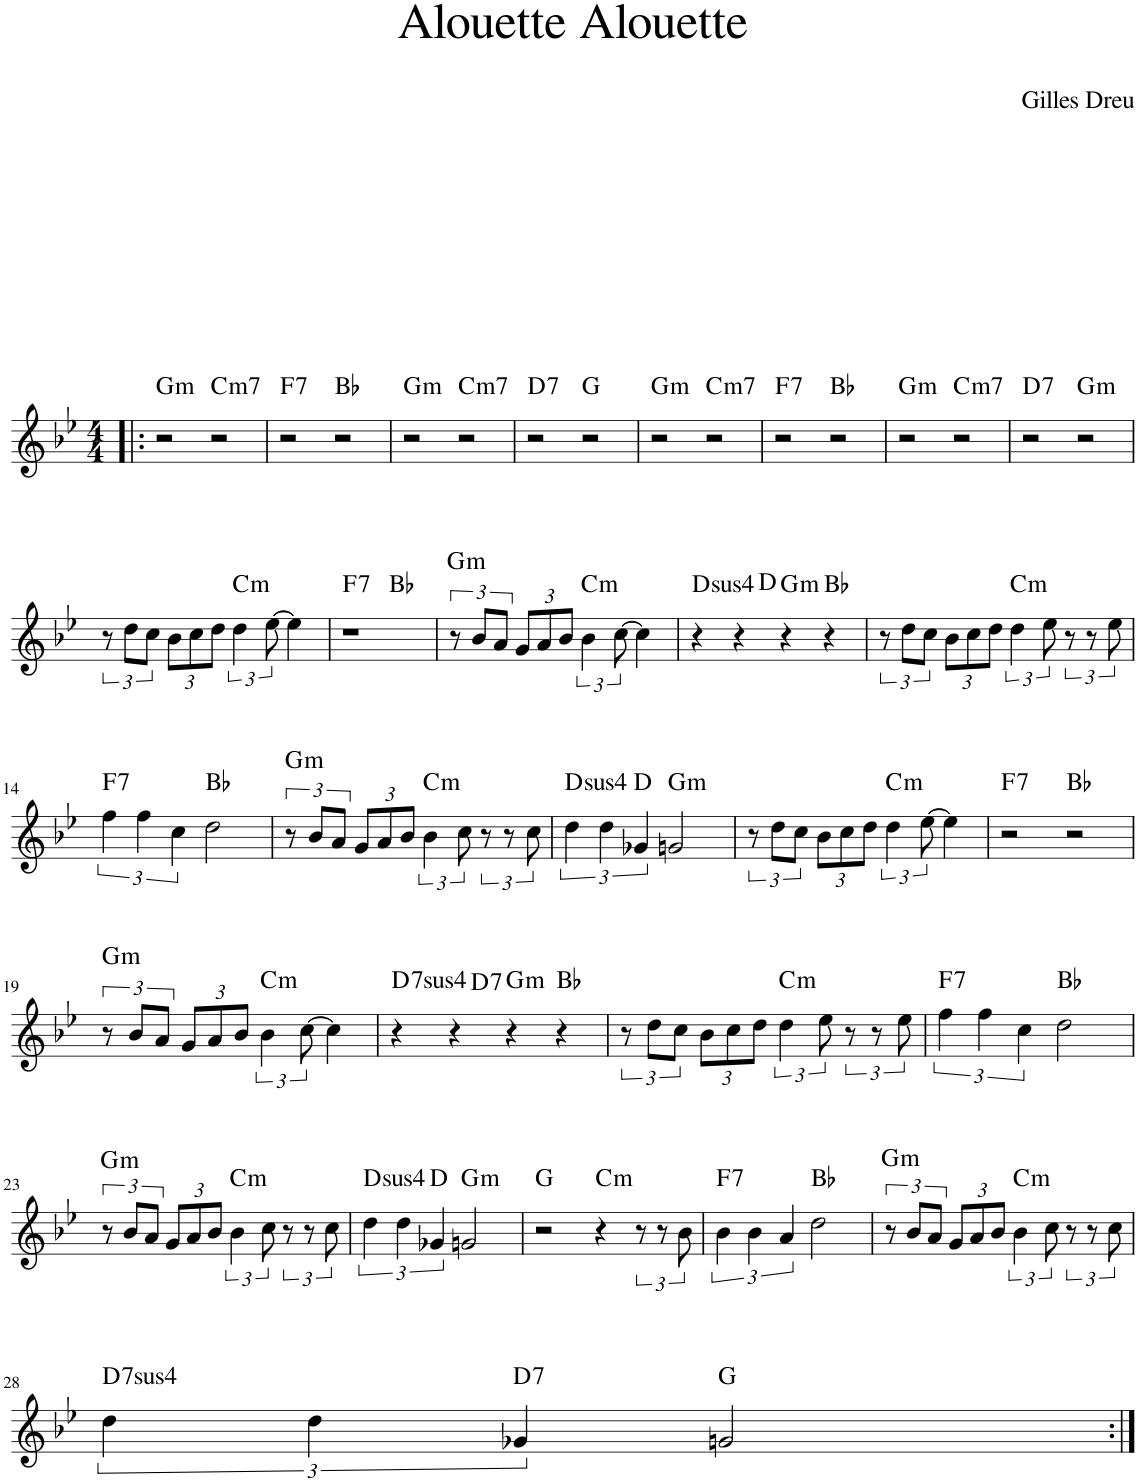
**kern	**harte
*part1	*part1
*staff1	*
*I"Piano	*
*I'Pno.	*
*clefG2	*
*k[b-e-]	*
*M4/4	*
=1!|:	=1!|:
!	!LO:H:kt=m
2r	G:min
!	!LO:H:kt=m7
2r	C:min7
=2	=2
!	!LO:H:kt=7
2r	F:7
2r	Bb:maj
=3	=3
!	!LO:H:kt=m
2r	G:min
!	!LO:H:kt=m7
2r	C:min7
=4	=4
!	!LO:H:kt=7
2r	D:7
2r	G:maj
=5	=5
!	!LO:H:kt=m
2r	G:min
!	!LO:H:kt=m7
2r	C:min7
=6	=6
!	!LO:H:kt=7
2r	F:7
2r	Bb:maj
=7	=7
!	!LO:H:kt=m
2r	G:min
!	!LO:H:kt=m7
2r	C:min7
=8	=8
!	!LO:H:kt=7
2r	D:7
!	!LO:H:kt=m
2r	G:min
!!LO:LB:g=z
=9	=9
12r	.
12dd\L	.
12cc\J	.
*Xbrackettup	*
12b-\L	.
12cc\	.
12dd\J	.
*brackettup	*
!	!LO:H:kt=m
6dd\	C:min
[12ee-\	.
4ee-\]	.
=10	=10
!	!LO:H:kt=7
*^	*
1r	2ryy	F:7
.	2ryy	Bb:maj
=11	=11	=11
!	!	!LO:H:kt=m
*v	*v	*
12r	G:min
12b-/L	.
12a/J	.
*Xbrackettup	*
12g/L	.
12a/	.
12b-/J	.
*brackettup	*
!	!LO:H:kt=m
6b-\	C:min
[12cc\	.
4cc\]	.
=12	=12
!	!LO:H:kt=4
4r	D:sus4
4r	D:maj
!	!LO:H:kt=m
4r	G:min
4r	Bb:maj
=13	=13
12r	.
12dd\L	.
12cc\J	.
*Xbrackettup	*
12b-\L	.
12cc\	.
12dd\J	.
*brackettup	*
!	!LO:H:kt=m
6dd\	C:min
12ee-\	.
12r	.
12r	.
12ee-\	.
!!LO:LB:g=z
=14	=14
!	!LO:H:kt=7
6ff\	F:7
6ff\	.
6cc\	.
2dd\	Bb:maj
=15	=15
!	!LO:H:kt=m
12r	G:min
12b-/L	.
12a/J	.
*Xbrackettup	*
12g/L	.
12a/	.
12b-/J	.
*brackettup	*
!	!LO:H:kt=m
6b-\	C:min
12cc\	.
12r	.
12r	.
12cc\	.
=16	=16
!	!LO:H:kt=4
6dd\	D:sus4
6dd\	.
6g-X/	D:maj
!	!LO:H:kt=m
2gn/	G:min
=17	=17
12r	.
12dd\L	.
12cc\J	.
*Xbrackettup	*
12b-\L	.
12cc\	.
12dd\J	.
*brackettup	*
!	!LO:H:kt=m
6dd\	C:min
[12ee-\	.
4ee-\]	.
=18	=18
!	!LO:H:kt=7
2r	F:7
2r	Bb:maj
!!LO:LB:g=z
=19	=19
!	!LO:H:kt=m
12r	G:min
12b-/L	.
12a/J	.
*Xbrackettup	*
12g/L	.
12a/	.
12b-/J	.
*brackettup	*
!	!LO:H:kt=m
6b-\	C:min
[12cc\	.
4cc\]	.
=20	=20
!	!LO:H:kt=74
4r	D:sus4(7)
!	!LO:H:kt=7
4r	D:7
!	!LO:H:kt=m
4r	G:min
4r	Bb:maj
=21	=21
12r	.
12dd\L	.
12cc\J	.
*Xbrackettup	*
12b-\L	.
12cc\	.
12dd\J	.
*brackettup	*
!	!LO:H:kt=m
6dd\	C:min
12ee-\	.
12r	.
12r	.
12ee-\	.
=22	=22
!	!LO:H:kt=7
6ff\	F:7
6ff\	.
6cc\	.
2dd\	Bb:maj
!!LO:LB:g=z
=23	=23
!	!LO:H:kt=m
12r	G:min
12b-/L	.
12a/J	.
*Xbrackettup	*
12g/L	.
12a/	.
12b-/J	.
*brackettup	*
!	!LO:H:kt=m
6b-\	C:min
12cc\	.
12r	.
12r	.
12cc\	.
=24	=24
!	!LO:H:kt=4
6dd\	D:sus4
6dd\	.
6g-X/	D:maj
!	!LO:H:kt=m
2gn/	G:min
=25	=25
2r	G:maj
!	!LO:H:kt=m
4r	C:min
12r	.
12r	.
12b-\	.
=26	=26
!	!LO:H:kt=7
6b-\	F:7
6b-\	.
6a/	.
2dd\	Bb:maj
=27	=27
!	!LO:H:kt=m
12r	G:min
12b-/L	.
12a/J	.
*Xbrackettup	*
12g/L	.
12a/	.
12b-/J	.
*brackettup	*
!	!LO:H:kt=m
6b-\	C:min
12cc\	.
12r	.
12r	.
12cc\	.
!!LO:LB:g=z
=28	=28
!	!LO:H:kt=74
6dd\	D:sus4(7)
6dd\	.
!	!LO:H:kt=7
6g-X/	D:7
2gn/	G:maj
=:|!	=:|!
*-	*-
